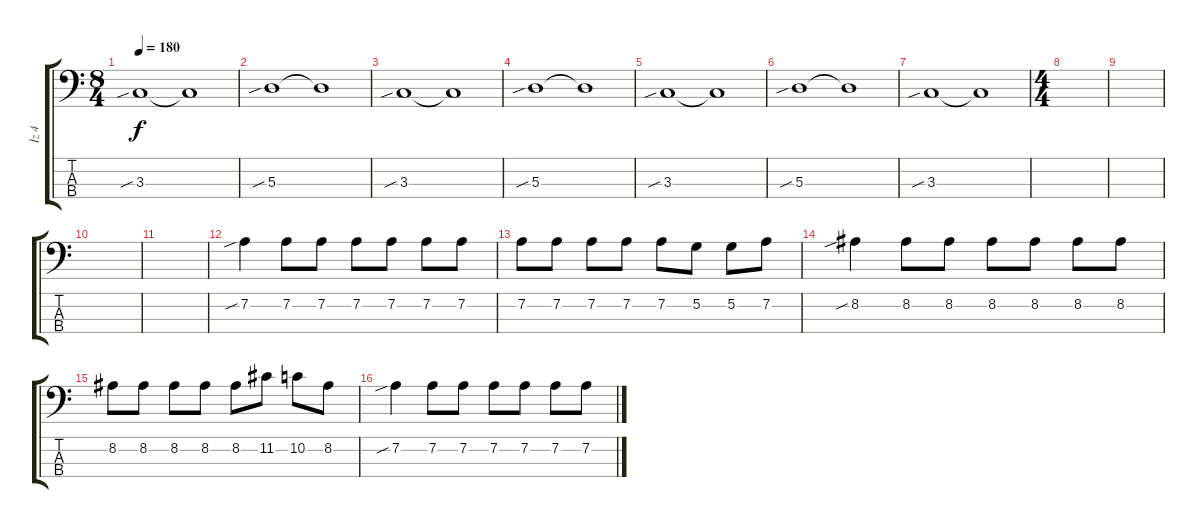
\track ("İz 4" "İz 4") {instrument electricbasspick}
\staff {score tabs}
\tuning (G2 D2 A1 E1) {hide}
\ts (8 4)
\tempo 180
\clef f4
\ks c
3.3{sib}.1{dy f} 3.3{t}.1 |
5.3{sib}.1 5.3{t}.1 |
3.3{sib}.1 3.3{t}.1 |
5.3{sib}.1 5.3{t}.1 |
3.3{sib}.1 3.3{t}.1 |
5.3{sib}.1 5.3{t}.1 |
3.3{sib}.1 3.3{t}.1 |
\ts (4 4)
|
|
|
|
7.2{sib}.4 7.2.8 7.2.8 7.2.8 7.2.8 7.2.8 7.2.8 |
7.2.8 7.2.8 7.2.8 7.2.8 7.2.8 5.2.8 5.2.8 7.2.8 |
8.2{sib}.4 8.2.8 8.2.8 8.2.8 8.2.8 8.2.8 8.2.8 |
8.2.8 8.2.8 8.2.8 8.2.8 8.2.8 11.2.8 10.2.8 8.2.8 |
7.2{sib}.4 7.2.8 7.2.8 7.2.8 7.2.8 7.2.8 7.2.8
